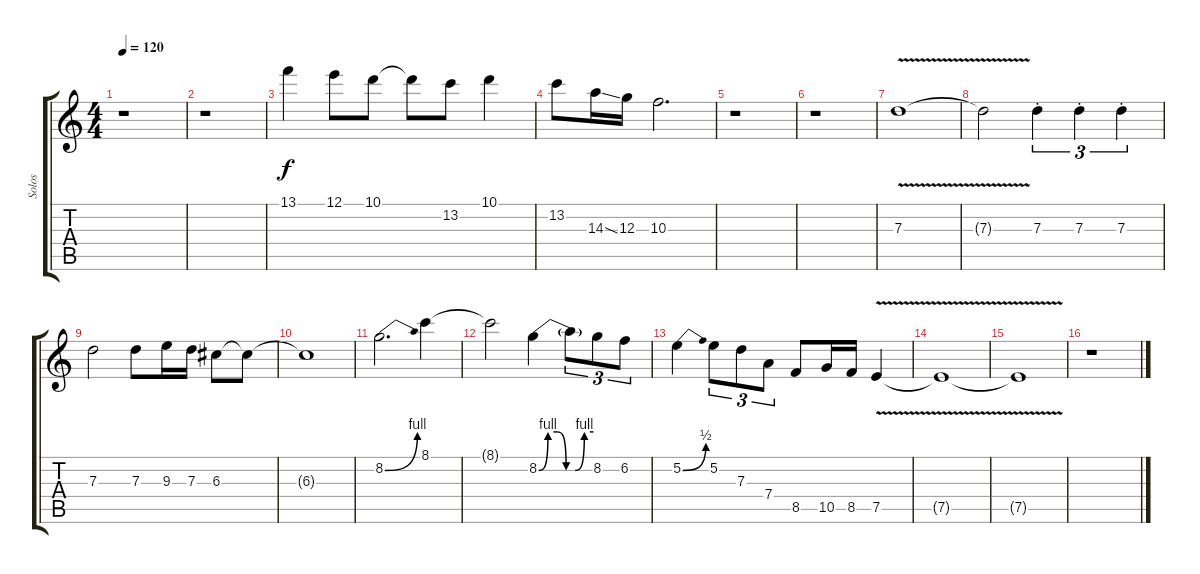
\track ("Solos" "Solos") {instrument distortionguitar}
\staff {score tabs}
\tuning (E4 B3 G3 D3 A2 E2) {hide}
\ts (4 4)
\tempo 120
\clef g2
\ks c
r.1{dy f} |
r.1 |
13.1.4 12.1.8 10.1.8 10.1{t}.8 13.2.8 10.1.4 |
13.2.8 14.3{ss}.16 12.3.16 10.3.2{d} |
r.1 |
r.1 |
7.3{v}.1 |
7.3{t}.2 7.3{st}.4{tu (3 2)} 7.3{st}.4{tu (3 2)} 7.3{st}.4{tu (3 2)} |
7.3.2 7.3.8 9.3.16 7.3.16 6.3.8 6.3{t}.8 |
6.3{t}.1 |
8.2{be (bend 0 0 60 4)}.2{d} 8.1.4 |
8.1{t}.2 8.2{be (custom 0 0 10 4 20 4 30 0 40 0 50 4 60 4)}.4 8.2{t}.8{tu (3 2)} 8.2.8{tu (3 2)} 6.2.8{tu (3 2)} |
5.2{be (bend 0 0 60 2)}.4 5.2.8{tu (3 2)} 7.3.8{tu (3 2)} 7.4.8{tu (3 2)} 8.5.8 10.5.16 8.5.16 7.5{v}.4 |
7.5{v t}.1 |
7.5{t}.1 |
r.1
